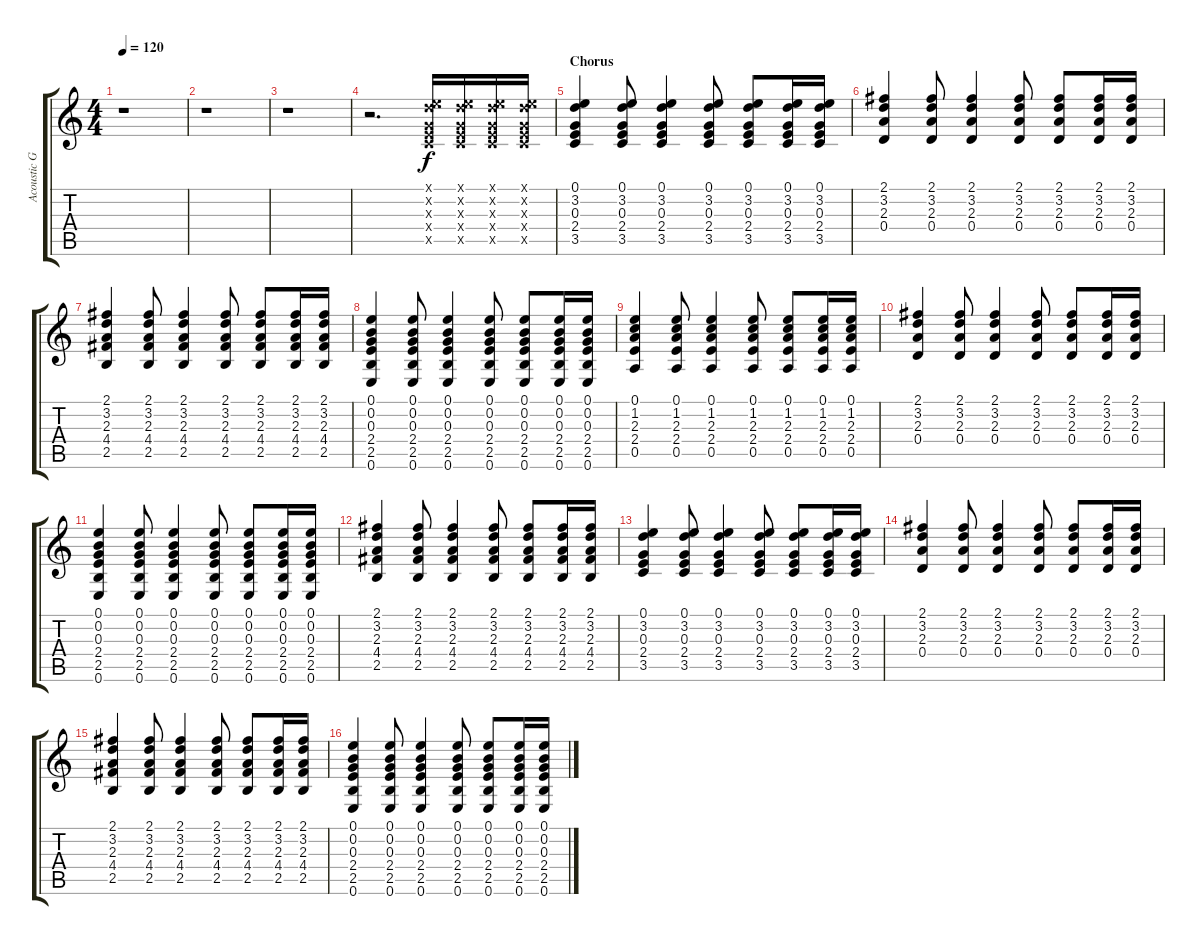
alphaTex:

\track ("Acoustic Guitar (L)" "Acoustic G") {instrument acousticguitarsteel}
\staff {score tabs}
\tuning (E4 B3 G3 D3 A2 E2) {hide}
\ts (4 4)
\tempo 120
\clef g2
\ks c
r.1{dy f} |
r.1 |
r.1 |
r.2{d} (0.1{x} 3.2{x} 0.3{x} 2.4{x} 3.5{x}).16 (0.1{x} 3.2{x} 0.3{x} 2.4{x} 3.5{x}).16 (0.1{x} 3.2{x} 0.3{x} 2.4{x} 3.5{x}).16 (0.1{x} 3.2{x} 0.3{x} 2.4{x} 3.5{x}).16 |
\section ("" "Chorus")
(0.1 3.2 0.3 2.4 3.5).4 (0.1 3.2 0.3 2.4 3.5).8 (0.1 3.2 0.3 2.4 3.5).4 (0.1 3.2 0.3 2.4 3.5).8 (0.1 3.2 0.3 2.4 3.5).8 (0.1 3.2 0.3 2.4 3.5).16 (0.1 3.2 0.3 2.4 3.5).16 |
(2.1 3.2 2.3 0.4).4 (2.1 3.2 2.3 0.4).8 (2.1 3.2 2.3 0.4).4 (2.1 3.2 2.3 0.4).8 (2.1 3.2 2.3 0.4).8 (2.1 3.2 2.3 0.4).16 (2.1 3.2 2.3 0.4).16 |
(2.1 3.2 2.3 4.4 2.5).4 (2.1 3.2 2.3 4.4 2.5).8 (2.1 3.2 2.3 4.4 2.5).4 (2.1 3.2 2.3 4.4 2.5).8 (2.1 3.2 2.3 4.4 2.5).8 (2.1 3.2 2.3 4.4 2.5).16 (2.1 3.2 2.3 4.4 2.5).16 |
(0.1 0.2 0.3 2.4 2.5 0.6).4 (0.1 0.2 0.3 2.4 2.5 0.6).8 (0.1 0.2 0.3 2.4 2.5 0.6).4 (0.1 0.2 0.3 2.4 2.5 0.6).8 (0.1 0.2 0.3 2.4 2.5 0.6).8 (0.1 0.2 0.3 2.4 2.5 0.6).16 (0.1 0.2 0.3 2.4 2.5 0.6).16 |
(0.1 1.2 2.3 2.4 0.5).4 (0.1 1.2 2.3 2.4 0.5).8 (0.1 1.2 2.3 2.4 0.5).4 (0.1 1.2 2.3 2.4 0.5).8 (0.1 1.2 2.3 2.4 0.5).8 (0.1 1.2 2.3 2.4 0.5).16 (0.1 1.2 2.3 2.4 0.5).16 |
(2.1 3.2 2.3 0.4).4 (2.1 3.2 2.3 0.4).8 (2.1 3.2 2.3 0.4).4 (2.1 3.2 2.3 0.4).8 (2.1 3.2 2.3 0.4).8 (2.1 3.2 2.3 0.4).16 (2.1 3.2 2.3 0.4).16 |
(0.1 0.2 0.3 2.4 2.5 0.6).4 (0.1 0.2 0.3 2.4 2.5 0.6).8 (0.1 0.2 0.3 2.4 2.5 0.6).4 (0.1 0.2 0.3 2.4 2.5 0.6).8 (0.1 0.2 0.3 2.4 2.5 0.6).8 (0.1 0.2 0.3 2.4 2.5 0.6).16 (0.1 0.2 0.3 2.4 2.5 0.6).16 |
(2.1 3.2 2.3 4.4 2.5).4 (2.1 3.2 2.3 4.4 2.5).8 (2.1 3.2 2.3 4.4 2.5).4 (2.1 3.2 2.3 4.4 2.5).8 (2.1 3.2 2.3 4.4 2.5).8 (2.1 3.2 2.3 4.4 2.5).16 (2.1 3.2 2.3 4.4 2.5).16 |
(0.1 3.2 0.3 2.4 3.5).4 (0.1 3.2 0.3 2.4 3.5).8 (0.1 3.2 0.3 2.4 3.5).4 (0.1 3.2 0.3 2.4 3.5).8 (0.1 3.2 0.3 2.4 3.5).8 (0.1 3.2 0.3 2.4 3.5).16 (0.1 3.2 0.3 2.4 3.5).16 |
(2.1 3.2 2.3 0.4).4 (2.1 3.2 2.3 0.4).8 (2.1 3.2 2.3 0.4).4 (2.1 3.2 2.3 0.4).8 (2.1 3.2 2.3 0.4).8 (2.1 3.2 2.3 0.4).16 (2.1 3.2 2.3 0.4).16 |
(2.1 3.2 2.3 4.4 2.5).4 (2.1 3.2 2.3 4.4 2.5).8 (2.1 3.2 2.3 4.4 2.5).4 (2.1 3.2 2.3 4.4 2.5).8 (2.1 3.2 2.3 4.4 2.5).8 (2.1 3.2 2.3 4.4 2.5).16 (2.1 3.2 2.3 4.4 2.5).16 |
(0.1 0.2 0.3 2.4 2.5 0.6).4 (0.1 0.2 0.3 2.4 2.5 0.6).8 (0.1 0.2 0.3 2.4 2.5 0.6).4 (0.1 0.2 0.3 2.4 2.5 0.6).8 (0.1 0.2 0.3 2.4 2.5 0.6).8 (0.1 0.2 0.3 2.4 2.5 0.6).16 (0.1 0.2 0.3 2.4 2.5 0.6).16
